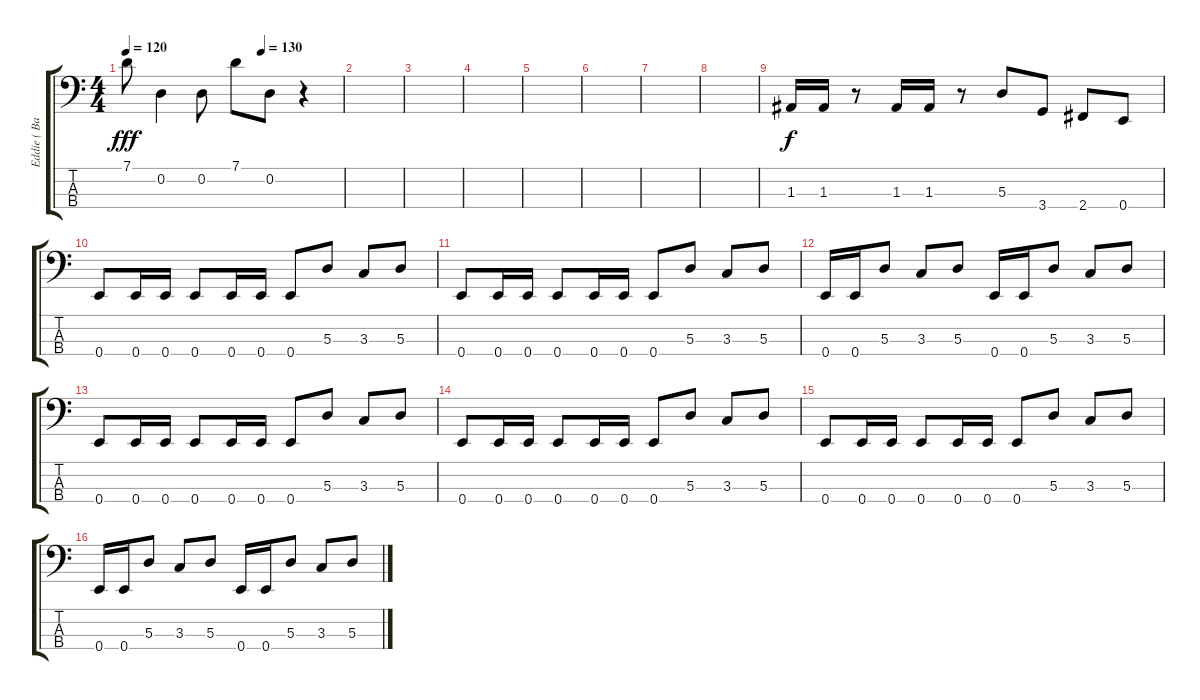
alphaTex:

\track ("Eddie ( Bass )" "Eddie ( Ba") {instrument electricbassfinger}
\staff {score tabs}
\tuning (G2 D2 A1 E1) {hide}
\ts (4 4)
\tempo 120
\tempo (130 0.625)
\clef f4
\ks c
7.1.8{dy fff} 0.2.4 0.2.8 7.1.8 0.2.8 r.4 |
|
|
|
|
|
|
|
1.3.16{dy f} 1.3.16 r.8 1.3.16 1.3.16 r.8 5.3.8 3.4.8 2.4.8 0.4.8 |
0.4.8 0.4.16 0.4.16 0.4.8 0.4.16 0.4.16 0.4.8 5.3.8 3.3.8 5.3.8 |
0.4.8 0.4.16 0.4.16 0.4.8 0.4.16 0.4.16 0.4.8 5.3.8 3.3.8 5.3.8 |
0.4.16 0.4.16 5.3.8 3.3.8 5.3.8 0.4.16 0.4.16 5.3.8 3.3.8 5.3.8 |
0.4.8 0.4.16 0.4.16 0.4.8 0.4.16 0.4.16 0.4.8 5.3.8 3.3.8 5.3.8 |
0.4.8 0.4.16 0.4.16 0.4.8 0.4.16 0.4.16 0.4.8 5.3.8 3.3.8 5.3.8 |
0.4.8 0.4.16 0.4.16 0.4.8 0.4.16 0.4.16 0.4.8 5.3.8 3.3.8 5.3.8 |
0.4.16 0.4.16 5.3.8 3.3.8 5.3.8 0.4.16 0.4.16 5.3.8 3.3.8 5.3.8
